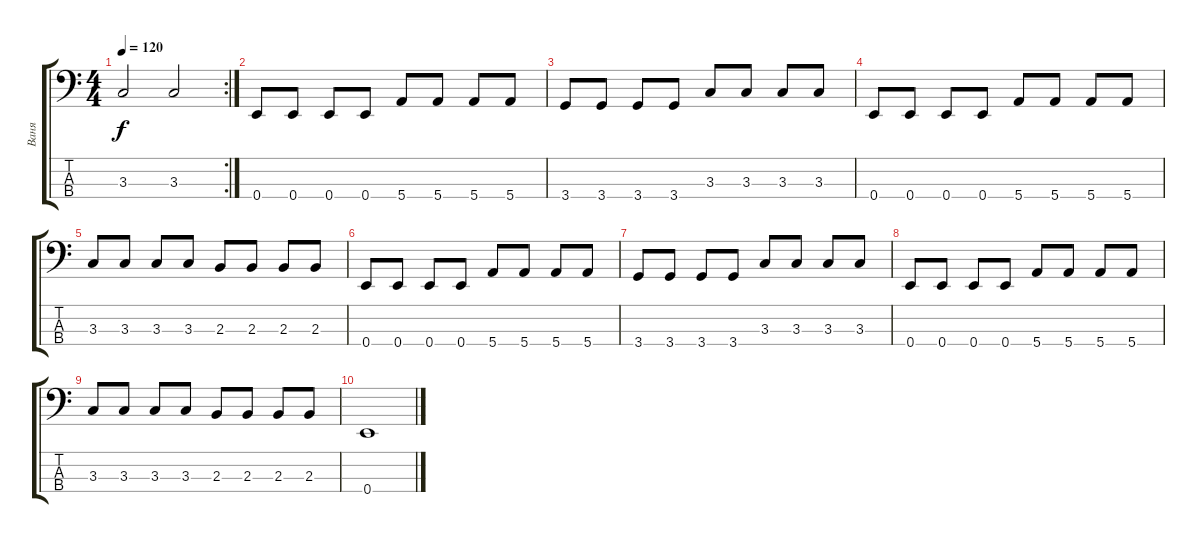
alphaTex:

\track ("Ваня" "Ваня") {instrument electricbasspick}
\staff {score tabs}
\tuning (G2 D2 A1 E1) {hide}
\rc 2
\ts (4 4)
\tempo 120
\clef f4
\ks c
3.3.2{dy f} 3.3.2 |
0.4.8 0.4.8 0.4.8 0.4.8 5.4.8 5.4.8 5.4.8 5.4.8 |
3.4.8 3.4.8 3.4.8 3.4.8 3.3.8 3.3.8 3.3.8 3.3.8 |
0.4.8 0.4.8 0.4.8 0.4.8 5.4.8 5.4.8 5.4.8 5.4.8 |
3.3.8 3.3.8 3.3.8 3.3.8 2.3.8 2.3.8 2.3.8 2.3.8 |
0.4.8 0.4.8 0.4.8 0.4.8 5.4.8 5.4.8 5.4.8 5.4.8 |
3.4.8 3.4.8 3.4.8 3.4.8 3.3.8 3.3.8 3.3.8 3.3.8 |
0.4.8 0.4.8 0.4.8 0.4.8 5.4.8 5.4.8 5.4.8 5.4.8 |
3.3.8 3.3.8 3.3.8 3.3.8 2.3.8 2.3.8 2.3.8 2.3.8 |
0.4.1
